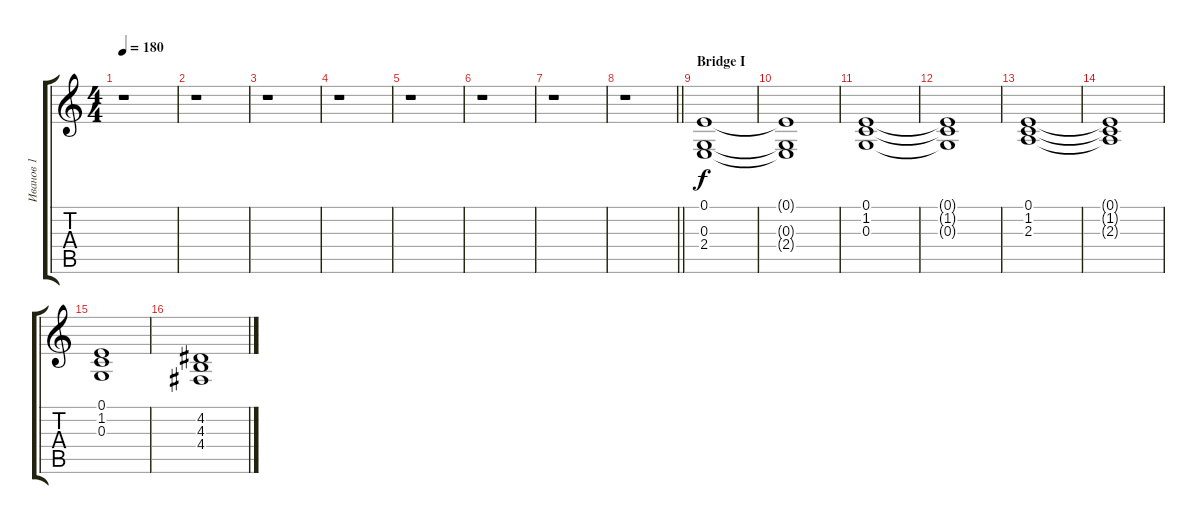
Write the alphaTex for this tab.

\track ("Иванов 1" "Иванов 1") {instrument stringensemble1}
\staff {score tabs}
\tuning (E4 B3 G3 D3 A2 E2) {hide}
\ts (4 4)
\tempo 180
\clef g2
\ks c
r.1{dy f} |
r.1 |
r.1 |
r.1 |
r.1 |
r.1 |
r.1 |
\barLineRight lightlight
r.1 |
\section ("" "Bridge I")
(0.1 0.3 2.4).1 |
(0.1{t} 0.3{t} 2.4{t}).1 |
(0.1 1.2 0.3).1 |
(0.1{t} 1.2{t} 0.3{t}).1 |
(0.1 1.2 2.3).1 |
(0.1{t} 1.2{t} 2.3{t}).1 |
(0.1 1.2 0.3).1 |
(4.2 4.3 4.4).1
